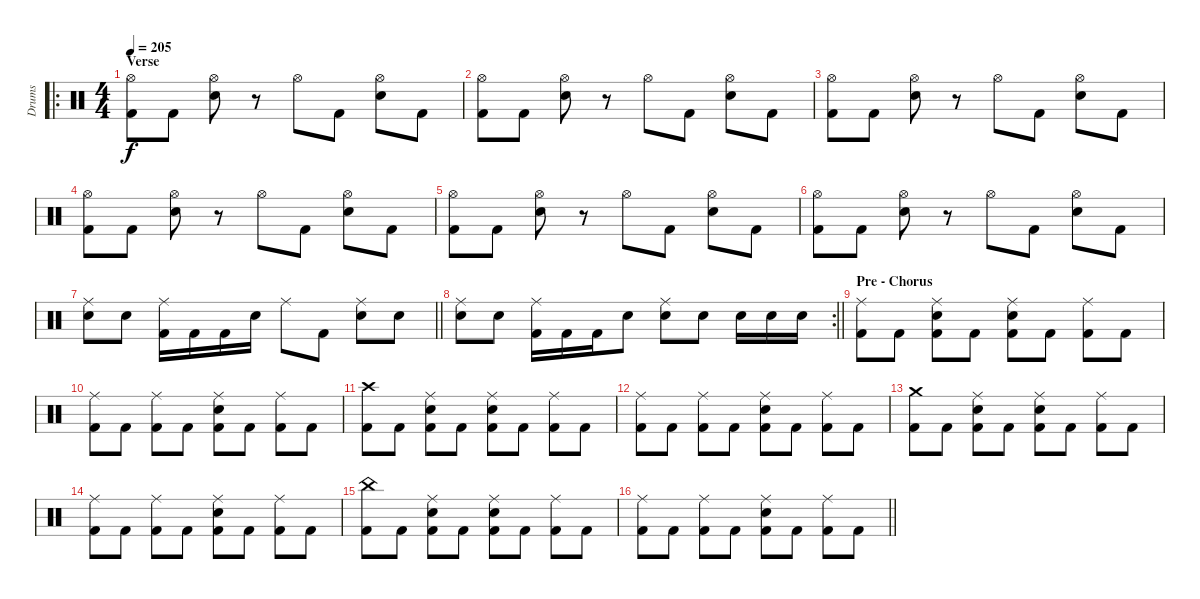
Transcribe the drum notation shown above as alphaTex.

\track ("Drums" "Drums") {instrument percussion}
\staff {score}
\articulation defaults
\ro
\ts (4 4)
\section ("" "Verse")
\tempo 205
\clef neutral
\ks c
("Hi-Hat (open)" "Kick (hit) 2").8{dy f} "Kick (hit) 2".8 ("Hi-Hat (open)" "Electric Snare (hit)").8 r.8 "Hi-Hat (open)".8 "Kick (hit) 2".8 ("Hi-Hat (open)" "Electric Snare (hit)").8 "Kick (hit) 2".8 |
("Hi-Hat (open)" "Kick (hit) 2").8 "Kick (hit) 2".8 ("Hi-Hat (open)" "Electric Snare (hit)").8 r.8 "Hi-Hat (open)".8 "Kick (hit) 2".8 ("Hi-Hat (open)" "Electric Snare (hit)").8 "Kick (hit) 2".8 |
("Hi-Hat (open)" "Kick (hit) 2").8 "Kick (hit) 2".8 ("Hi-Hat (open)" "Electric Snare (hit)").8 r.8 "Hi-Hat (open)".8 "Kick (hit) 2".8 ("Hi-Hat (open)" "Electric Snare (hit)").8 "Kick (hit) 2".8 |
("Hi-Hat (open)" "Kick (hit) 2").8 "Kick (hit) 2".8 ("Hi-Hat (open)" "Electric Snare (hit)").8 r.8 "Hi-Hat (open)".8 "Kick (hit) 2".8 ("Hi-Hat (open)" "Electric Snare (hit)").8 "Kick (hit) 2".8 |
("Hi-Hat (open)" "Kick (hit) 2").8 "Kick (hit) 2".8 ("Hi-Hat (open)" "Electric Snare (hit)").8 r.8 "Hi-Hat (open)".8 "Kick (hit) 2".8 ("Hi-Hat (open)" "Electric Snare (hit)").8 "Kick (hit) 2".8 |
("Hi-Hat (open)" "Kick (hit) 2").8 "Kick (hit) 2".8 ("Hi-Hat (open)" "Electric Snare (hit)").8 r.8 "Hi-Hat (open)".8 "Kick (hit) 2".8 ("Hi-Hat (open)" "Electric Snare (hit)").8 "Kick (hit) 2".8 |
\barLineRight lightlight
("Ride (middle)" "Electric Snare (hit)").8 "Electric Snare (hit)".8 ("Ride (middle)" "Kick (hit) 2").16 "Kick (hit) 2".16 "Kick (hit) 2".16 "Electric Snare (hit)".16 "Ride (middle)".8 "Kick (hit) 2".8 ("Ride (middle)" "Electric Snare (hit)").8 "Electric Snare (hit)".8 |
\rc 2
\barLineRight lightlight
("Ride (middle)" "Electric Snare (hit)").8 "Electric Snare (hit)".8 ("Ride (middle)" "Kick (hit) 2").16 "Kick (hit) 2".16 "Kick (hit) 2".16 "Electric Snare (hit)".8 ("Ride (middle)" "Electric Snare (hit)").8 "Electric Snare (hit)".8 "Electric Snare (hit)".16 "Electric Snare (hit)".16 "Electric Snare (hit)".16 |
\section ("" "Pre - Chorus")
("Ride (middle)" "Kick (hit) 2").8 "Kick (hit) 2".8 ("Ride (middle)" "Electric Snare (hit)" "Kick (hit) 2").8 "Kick (hit) 2".8 ("Ride (middle)" "Electric Snare (hit)" "Kick (hit) 2").8 "Kick (hit) 2".8 ("Ride (middle)" "Kick (hit) 2").8 "Kick (hit) 2".8 |
("Ride (middle)" "Kick (hit) 2").8 "Kick (hit) 2".8 ("Ride (middle)" "Kick (hit) 2").8 "Kick (hit) 2".8 ("Ride (middle)" "Electric Snare (hit)" "Kick (hit) 2").8 "Kick (hit) 2".8 ("Ride (middle)" "Kick (hit) 2").8 "Kick (hit) 2".8 |
("Crash high (hit)" "Kick (hit) 2").8 "Kick (hit) 2".8 ("Ride (middle)" "Electric Snare (hit)" "Kick (hit) 2").8 "Kick (hit) 2".8 ("Ride (middle)" "Electric Snare (hit)" "Kick (hit) 2").8 "Kick (hit) 2".8 ("Ride (middle)" "Kick (hit) 2").8 "Kick (hit) 2".8 |
("Ride (middle)" "Kick (hit) 2").8 "Kick (hit) 2".8 ("Ride (middle)" "Kick (hit) 2").8 "Kick (hit) 2".8 ("Ride (middle)" "Electric Snare (hit)" "Kick (hit) 2").8 "Kick (hit) 2".8 ("Ride (middle)" "Kick (hit) 2").8 "Kick (hit) 2".8 |
("Crash medium (hit)" "Kick (hit) 2").8 "Kick (hit) 2".8 ("Ride (middle)" "Electric Snare (hit)" "Kick (hit) 2").8 "Kick (hit) 2".8 ("Ride (middle)" "Electric Snare (hit)" "Kick (hit) 2").8 "Kick (hit) 2".8 ("Ride (middle)" "Kick (hit) 2").8 "Kick (hit) 2".8 |
("Ride (middle)" "Kick (hit) 2").8 "Kick (hit) 2".8 ("Ride (middle)" "Kick (hit) 2").8 "Kick (hit) 2".8 ("Ride (middle)" "Electric Snare (hit)" "Kick (hit) 2").8 "Kick (hit) 2".8 ("Ride (middle)" "Kick (hit) 2").8 "Kick (hit) 2".8 |
("China (hit)" "Kick (hit) 2").8 "Kick (hit) 2".8 ("Ride (middle)" "Electric Snare (hit)" "Kick (hit) 2").8 "Kick (hit) 2".8 ("Ride (middle)" "Electric Snare (hit)" "Kick (hit) 2").8 "Kick (hit) 2".8 ("Ride (middle)" "Kick (hit) 2").8 "Kick (hit) 2".8 |
\barLineRight lightlight
("Ride (middle)" "Kick (hit) 2").8 "Kick (hit) 2".8 ("Ride (middle)" "Kick (hit) 2").8 "Kick (hit) 2".8 ("Ride (middle)" "Electric Snare (hit)" "Kick (hit) 2").8 "Kick (hit) 2".8 ("Ride (middle)" "Kick (hit) 2").8 "Kick (hit) 2".8
